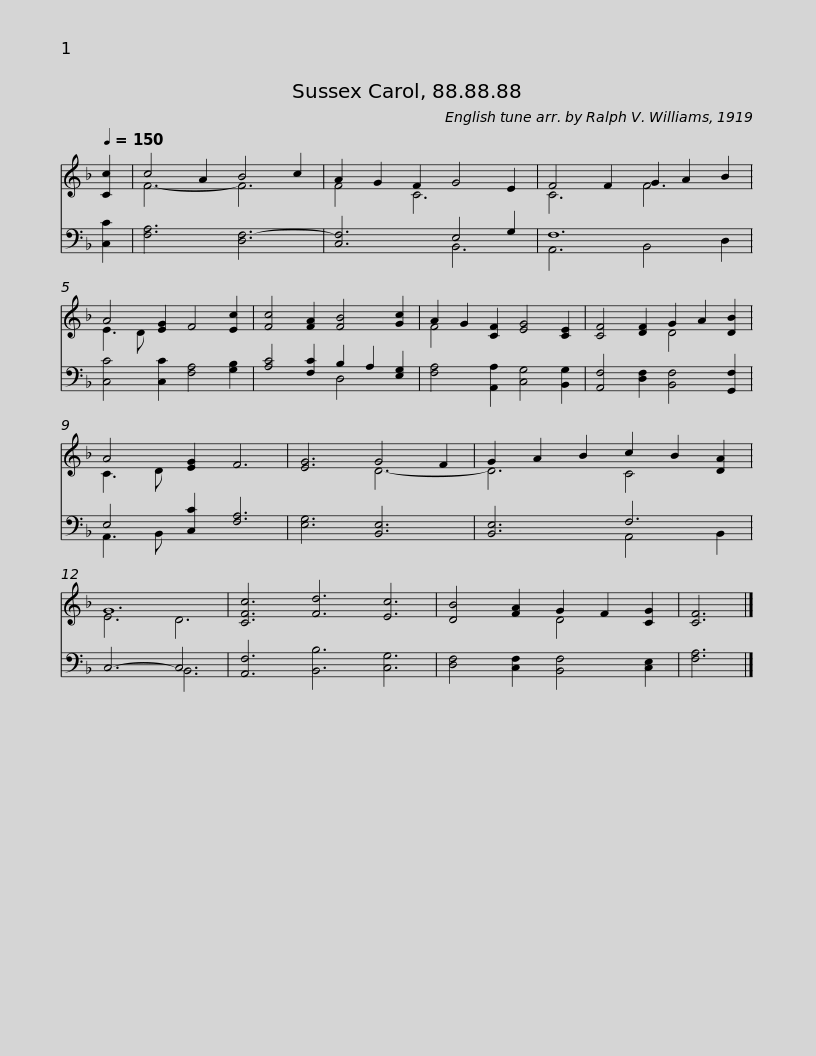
X:1
%%score ( 1 2 ) ( 3 4 )
L:1/8
Q:1/4=150
M:none
I:linebreak $
K:F
V:1 treble
V:2 treble
V:3 bass
V:4 bass
V:1
 [Cc]2 | c4 A2 B4 c2 | A2 G2 F2 G4 E2 | F4 F2 G2 A2 B2 | A4 [EG]2 F4 [Ec]2 | %5
 [Fc]4 [FA]2 [FB]4 [Gc]2 | A2 G2 [CF]2 [EG]4 [CE]2 |$ [CF]4 [DF]2 G2 A2 [DB]2 | A4 [EG]2 F6 | [EG]6 G4 F2 | %10
 G2 A2 B2 c2 B2 [DA]2 | G12 | [CFc]6 [Fd]6 [Ec]6 | [DB]4 [FA]2 G2 F2 [CG]2 | [CF]6 |] %15
V:2
 x2 | F6- F6 | F4 C6- x2 | C6 F6 | E3 D x8 | %5
 x12 | F4 x8 |$ x6 D4 x2 | C3 D x8 | x6 D6- | %10
 D6 C4 x2 | E6 D6 | x18 | x6 D4 x2 | x6 |] %15
V:3
 [C,C]2 | [F,A,]6 [D,F,-]6 | [C,F,]6 E,4 G,2 | F,12 | [C,C]4 [C,C]2 [F,A,]4 [G,B,]2 | %5
 [A,C]4 [F,C]2 B,2 A,2 [E,G,]2 | [F,A,]4 [A,,A,]2 [C,G,]4 [B,,G,]2 |$ [A,,F,]4 [D,F,]2 [B,,F,]4 [G,,F,]2 | E,4 [C,C]2 [F,A,]6 | [E,G,]6 [B,,E,]6 | %10
 [B,,E,]6 F,6 | C,6- C,6 | [A,,F,]6 [B,,B,]6 [C,G,]6 | [D,F,]4 [C,F,]2 [B,,F,]4 [C,E,]2 | [F,A,]6 |] %15
V:4
 x2 | x12 | x6 B,,6 | A,,6 B,,4 D,2 | x12 | %5
 x6 D,4 x2 | x12 |$ x12 | A,,3 B,, x8 | x12 | %10
 x6 A,,4 B,,2 | x6 B,,6 | x18 | x12 | x6 |] %15
